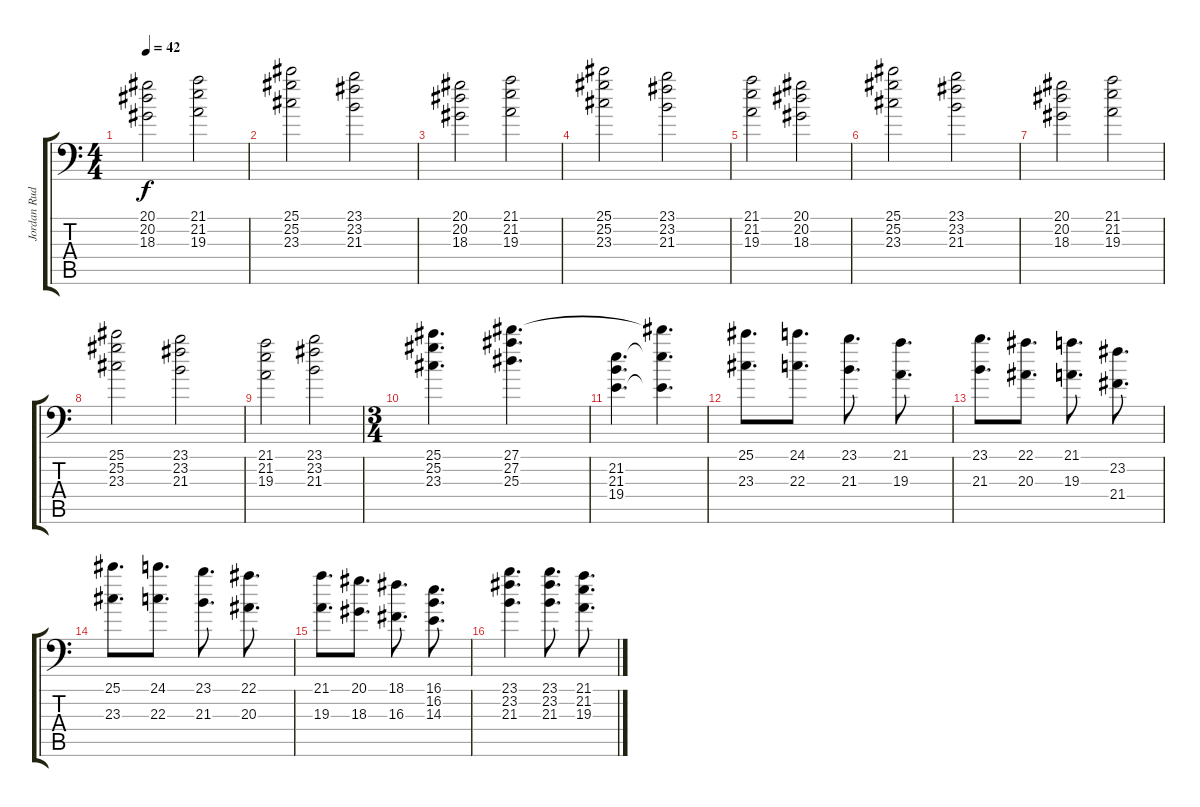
\track ("Jordan Rudess" "Jordan Rud") {instrument electricbassfinger}
\staff {score tabs}
\tuning (C3 G2 D2 A1 E1 B0) {hide}
\ts (4 4)
\tempo 42
\clef f4
\ks c
(20.1 20.2 18.3).2{dy f} (21.1 21.2 19.3).2 |
(25.1 25.2 23.3).2 (23.1 23.2 21.3).2 |
(20.1 20.2 18.3).2 (21.1 21.2 19.3).2 |
(25.1 25.2 23.3).2 (23.1 23.2 21.3).2 |
(21.1 21.2 19.3).2 (20.1 20.2 18.3).2 |
(25.1 25.2 23.3).2 (23.1 23.2 21.3).2 |
(20.1 20.2 18.3).2 (21.1 21.2 19.3).2 |
(25.1 25.2 23.3).2 (23.1 23.2 21.3).2 |
(21.1 21.2 19.3).2 (23.1 23.2 21.3).2 |
\ts (3 4)
(25.1 25.2 23.3).4{d} (27.1 27.2 25.3).4{d} |
(21.2 21.3 19.4).4{d} (27.1{t} 21.2{t} 19.4{t}).4{d} |
(25.1 23.3).8{d} (24.1 22.3).8{d} (23.1 21.3).8{d} (21.1 19.3).8{d} |
(23.1 21.3).8{d} (22.1 20.3).8{d} (21.1 19.3).8{d} (23.2 21.4).8{d} |
(25.1 23.3).8{d} (24.1 22.3).8{d} (23.1 21.3).8{d} (22.1 20.3).8{d} |
(21.1 19.3).8{d} (20.1 18.3).8{d} (18.1 16.3).8{d} (16.1 16.2 14.3).8{d} |
(23.1 23.2 21.3).4{d} (23.1 23.2 21.3).8{d} (21.1 21.2 19.3).8{d}
